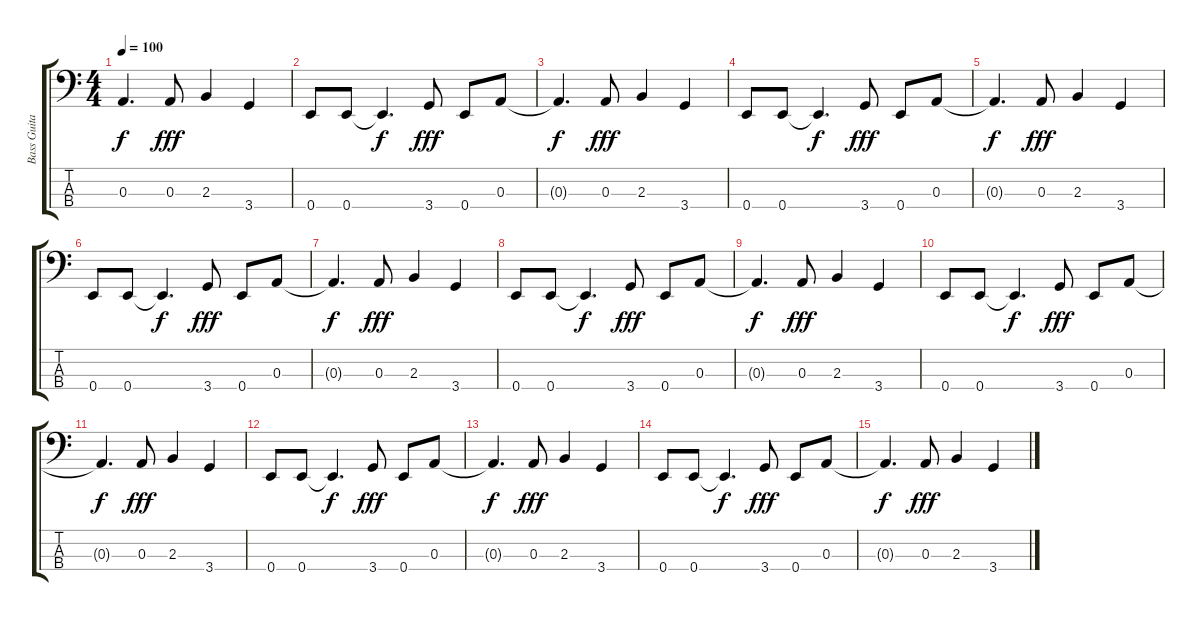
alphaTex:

\track ("Bass Guitar" "Bass Guita") {instrument electricbasspick}
\staff {score tabs}
\tuning (G2 D2 A1 E1) {hide}
\ts (4 4)
\tempo 100
\clef f4
\ks c
0.3{t}.4{d dy f} 0.3.8{dy fff} 2.3.4 3.4.4 |
0.4.8 0.4.8 0.4{t}.4{d dy f} 3.4.8{dy fff} 0.4.8 0.3.8 |
0.3{t}.4{d dy f} 0.3.8{dy fff} 2.3.4 3.4.4 |
0.4.8 0.4.8 0.4{t}.4{d dy f} 3.4.8{dy fff} 0.4.8 0.3.8 |
0.3{t}.4{d dy f} 0.3.8{dy fff} 2.3.4 3.4.4 |
0.4.8 0.4.8 0.4{t}.4{d dy f} 3.4.8{dy fff} 0.4.8 0.3.8 |
0.3{t}.4{d dy f} 0.3.8{dy fff} 2.3.4 3.4.4 |
0.4.8 0.4.8 0.4{t}.4{d dy f} 3.4.8{dy fff} 0.4.8 0.3.8 |
0.3{t}.4{d dy f} 0.3.8{dy fff} 2.3.4 3.4.4 |
0.4.8 0.4.8 0.4{t}.4{d dy f} 3.4.8{dy fff} 0.4.8 0.3.8 |
0.3{t}.4{d dy f} 0.3.8{dy fff} 2.3.4 3.4.4 |
0.4.8 0.4.8 0.4{t}.4{d dy f} 3.4.8{dy fff} 0.4.8 0.3.8 |
0.3{t}.4{d dy f} 0.3.8{dy fff} 2.3.4 3.4.4 |
0.4.8 0.4.8 0.4{t}.4{d dy f} 3.4.8{dy fff} 0.4.8 0.3.8 |
0.3{t}.4{d dy f} 0.3.8{dy fff} 2.3.4 3.4.4
